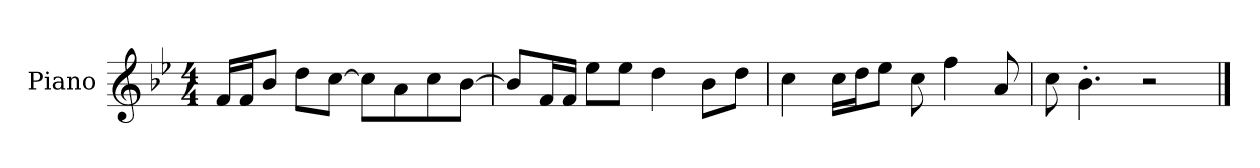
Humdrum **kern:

**kern
*part1
*staff1
*I"Piano
*I'P-no
*clefG2
*k[b-e-]
*M4/4
*MM90
=1
16f/LL
16f/J
8b-/J
8dd\L
[8cc\J
8cc\L]
8a\
8cc\
[8b-\J
=2
8b-/L]
16f/L
16f/JJ
8ee-\L
8ee-\J
4dd\
8b-\L
8dd\J
=3
4cc\
16cc\LL
16dd\J
8ee-\J
8cc\
4ff\
8a/
=4
8cc\
4.b-'\
2r
==
*-
